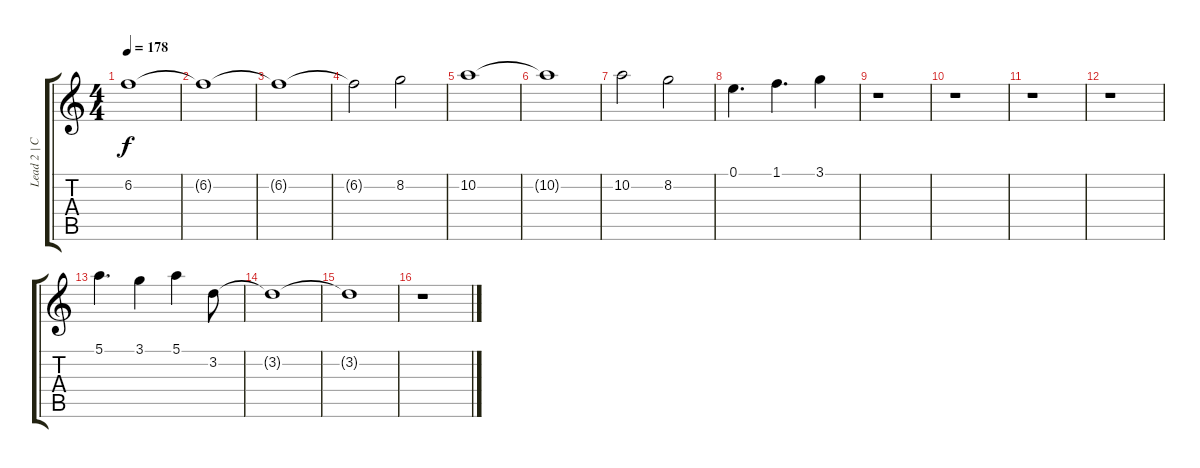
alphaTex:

\track ("Lead 2 | Chorus" "Lead 2 | C") {instrument distortionguitar}
\staff {score tabs}
\tuning (E4 B3 G3 D3 A2 E2) {hide}
\ts (4 4)
\section ("" "")
\tempo 178
\clef g2
\ks c
6.2.1{dy f} |
6.2{t}.1 |
6.2{t}.1 |
6.2{t}.2 8.2.2 |
10.2.1 |
10.2{t}.1 |
10.2.2 8.2.2 |
0.1.4{d} 1.1.4{d} 3.1.4 |
r.1 |
\section ("" "")
r.1 |
r.1 |
r.1 |
5.1.4{d} 3.1.4 5.1.4 3.2.8 |
3.2{t}.1 |
3.2{t}.1 |
r.1
